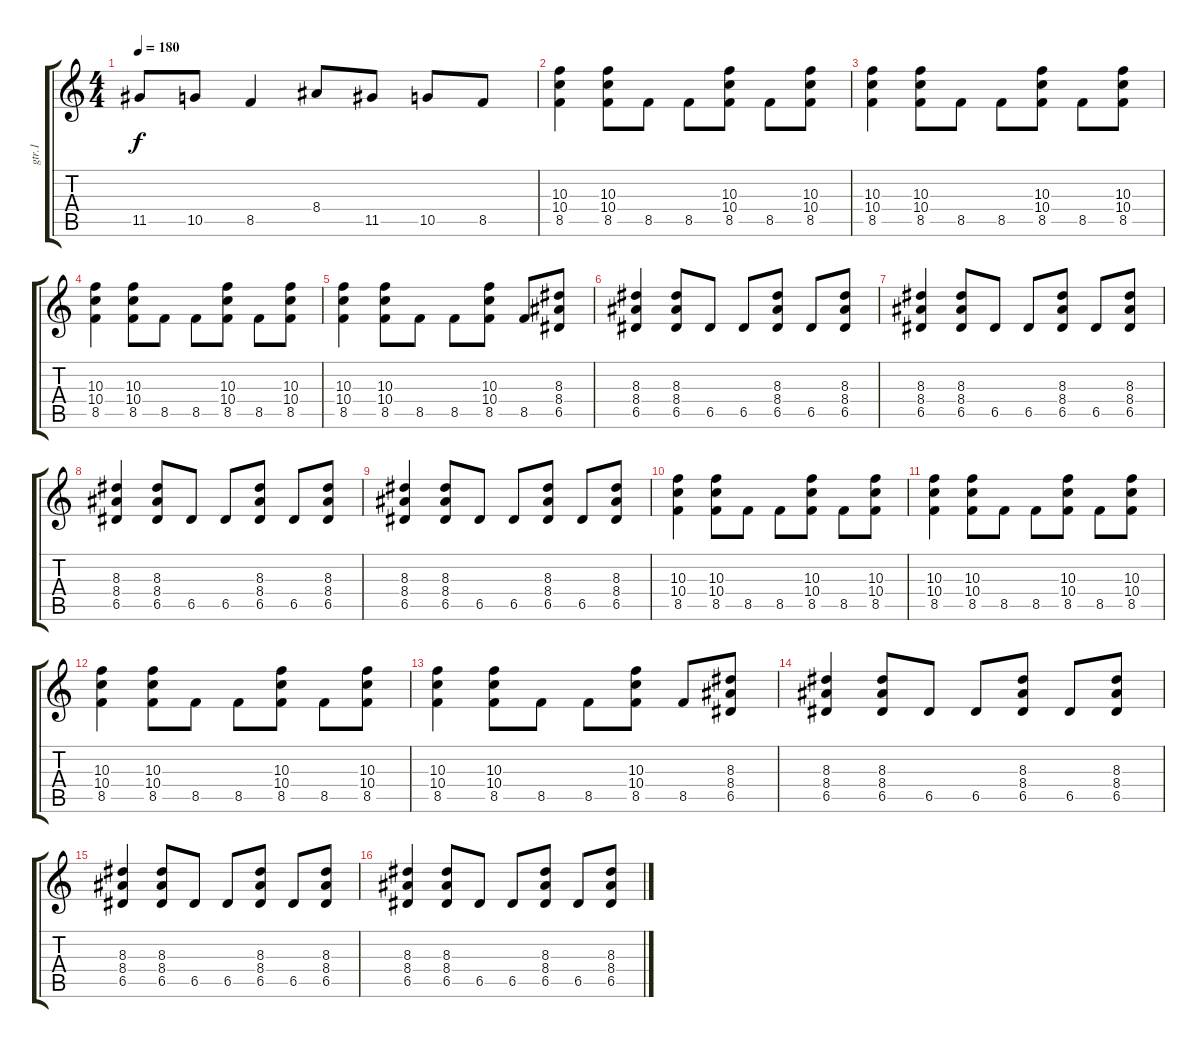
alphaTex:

\track ("gtr.1" "gtr.1") {instrument distortionguitar}
\staff {score tabs}
\tuning (E4 B3 G3 D3 A2 E2) {hide}
\ts (4 4)
\tempo 180
\clef g2
\ks c
11.5.8{dy f} 10.5.8 8.5.4 8.4.8 11.5.8 10.5.8 8.5.8 |
(10.3 10.4 8.5).4 (10.3 10.4 8.5).8 8.5.8 8.5.8 (10.3 10.4 8.5).8 8.5.8 (10.3 10.4 8.5).8 |
(10.3 10.4 8.5).4 (10.3 10.4 8.5).8 8.5.8 8.5.8 (10.3 10.4 8.5).8 8.5.8 (10.3 10.4 8.5).8 |
(10.3 10.4 8.5).4 (10.3 10.4 8.5).8 8.5.8 8.5.8 (10.3 10.4 8.5).8 8.5.8 (10.3 10.4 8.5).8 |
(10.3 10.4 8.5).4 (10.3 10.4 8.5).8 8.5.8 8.5.8 (10.3 10.4 8.5).8 8.5.8 (8.3 8.4 6.5).8 |
(8.3 8.4 6.5).4 (8.3 8.4 6.5).8 6.5.8 6.5.8 (8.3 8.4 6.5).8 6.5.8 (8.3 8.4 6.5).8 |
(8.3 8.4 6.5).4 (8.3 8.4 6.5).8 6.5.8 6.5.8 (8.3 8.4 6.5).8 6.5.8 (8.3 8.4 6.5).8 |
(8.3 8.4 6.5).4 (8.3 8.4 6.5).8 6.5.8 6.5.8 (8.3 8.4 6.5).8 6.5.8 (8.3 8.4 6.5).8 |
(8.3 8.4 6.5).4 (8.3 8.4 6.5).8 6.5.8 6.5.8 (8.3 8.4 6.5).8 6.5.8 (8.3 8.4 6.5).8 |
(10.3 10.4 8.5).4 (10.3 10.4 8.5).8 8.5.8 8.5.8 (10.3 10.4 8.5).8 8.5.8 (10.3 10.4 8.5).8 |
(10.3 10.4 8.5).4 (10.3 10.4 8.5).8 8.5.8 8.5.8 (10.3 10.4 8.5).8 8.5.8 (10.3 10.4 8.5).8 |
(10.3 10.4 8.5).4 (10.3 10.4 8.5).8 8.5.8 8.5.8 (10.3 10.4 8.5).8 8.5.8 (10.3 10.4 8.5).8 |
(10.3 10.4 8.5).4 (10.3 10.4 8.5).8 8.5.8 8.5.8 (10.3 10.4 8.5).8 8.5.8 (8.3 8.4 6.5).8 |
(8.3 8.4 6.5).4 (8.3 8.4 6.5).8 6.5.8 6.5.8 (8.3 8.4 6.5).8 6.5.8 (8.3 8.4 6.5).8 |
(8.3 8.4 6.5).4 (8.3 8.4 6.5).8 6.5.8 6.5.8 (8.3 8.4 6.5).8 6.5.8 (8.3 8.4 6.5).8 |
(8.3 8.4 6.5).4 (8.3 8.4 6.5).8 6.5.8 6.5.8 (8.3 8.4 6.5).8 6.5.8 (8.3 8.4 6.5).8
